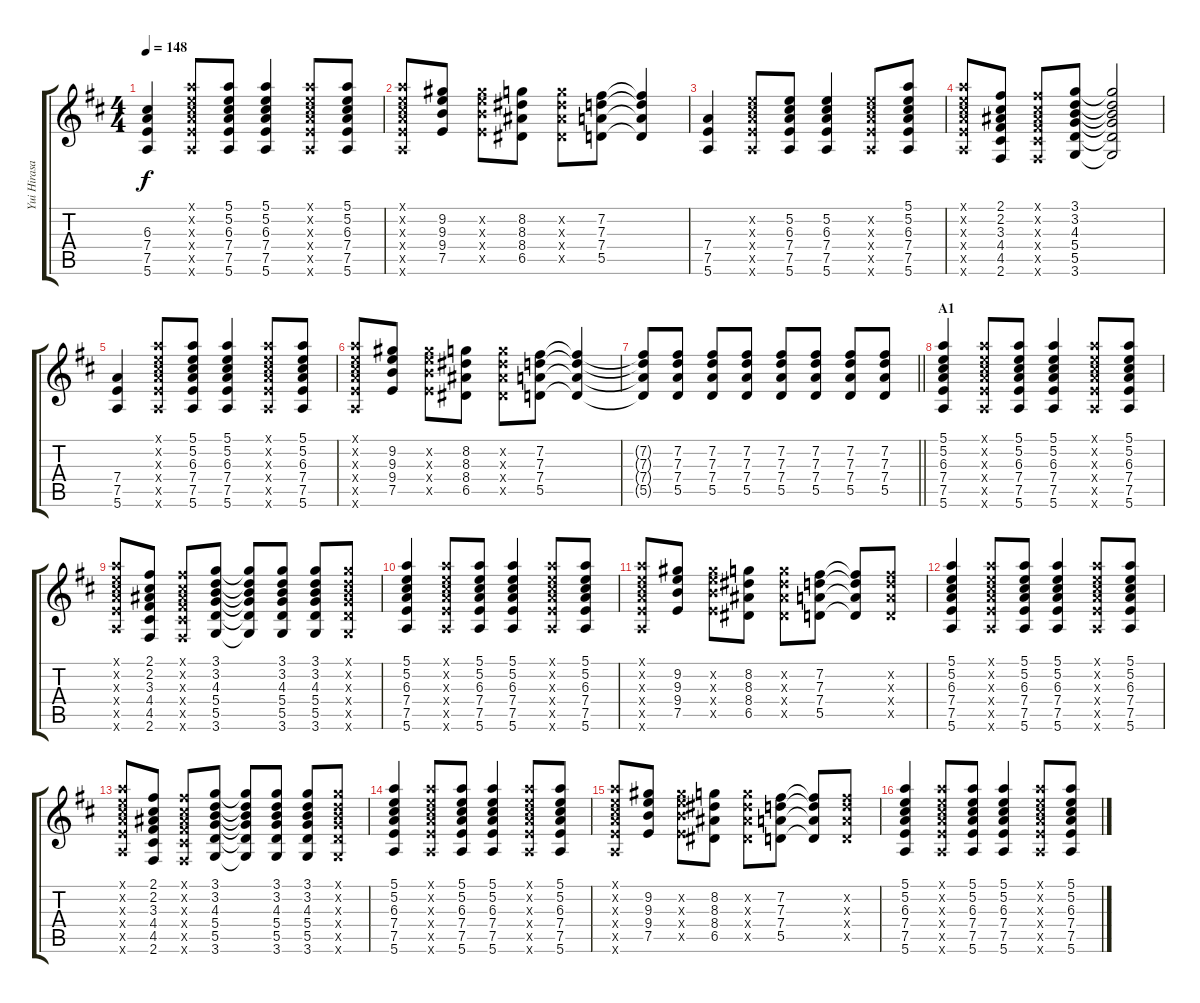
\track ("Yui Hirasawa" "Yui Hirasa") {instrument distortionguitar}
\staff {score tabs}
\tuning (E4 B3 G3 D3 A2 E2) {hide}
\ts (4 4)
\tempo 148
\clef g2
\ks d
(6.3 7.4 7.5 5.6).4{dy f} (5.1{x} 5.2{x} 6.3{x} 7.4{x} 7.5{x} 5.6{x}).8 (5.1 5.2 6.3 7.4 7.5 5.6).8 (5.1 5.2 6.3 7.4 7.5 5.6).4 (5.1{x} 5.2{x} 6.3{x} 7.4{x} 7.5{x} 5.6{x}).8 (5.1 5.2 6.3 7.4 7.5 5.6).8 |
(5.1{x} 5.2{x} 6.3{x} 7.4{x} 7.5{x} 5.6{x}).8 (9.2 9.3 9.4 7.5).8 (9.2{x} 9.3{x} 9.4{x} 7.5{x}).8 (8.2 8.3 8.4 6.5).8 (8.2{x} 8.3{x} 8.4{x} 6.5{x}).8 (7.2 7.3 7.4 5.5).8 (7.2{t} 7.3{t} 7.4{t} 5.5{t}).4 |
(7.4 7.5 5.6).4 (5.2{x} 6.3{x} 7.4{x} 7.5{x} 5.6{x}).8 (5.2 6.3 7.4 7.5 5.6).8 (5.2 6.3 7.4 7.5 5.6).4 (5.2{x} 6.3{x} 7.4{x} 7.5{x} 5.6{x}).8 (5.1 5.2 6.3 7.4 7.5 5.6).8 |
(5.1{x} 5.2{x} 6.3{x} 7.4{x} 7.5{x} 5.6{x}).8 (2.1 2.2 3.3 4.4 4.5 2.6).8 (2.1{x} 2.2{x} 3.3{x} 4.4{x} 4.5{x} 2.6{x}).8 (3.1 3.2 4.3 5.4 5.5 3.6).8 (3.1{t} 3.2{t} 4.3{t} 5.4{t} 5.5{t} 3.6{t}).2 |
(7.4 7.5 5.6).4 (5.1{x} 5.2{x} 6.3{x} 7.4{x} 7.5{x} 5.6{x}).8 (5.1 5.2 6.3 7.4 7.5 5.6).8 (5.1 5.2 6.3 7.4 7.5 5.6).4 (5.1{x} 5.2{x} 6.3{x} 7.4{x} 7.5{x} 5.6{x}).8 (5.1 5.2 6.3 7.4 7.5 5.6).8 |
(5.1{x} 5.2{x} 6.3{x} 7.4{x} 7.5{x} 5.6{x}).8 (9.2 9.3 9.4 7.5).8 (9.2{x} 9.3{x} 9.4{x} 7.5{x}).8 (8.2 8.3 8.4 6.5).8 (8.2{x} 8.3{x} 8.4{x} 6.5{x}).8 (7.2 7.3 7.4 5.5).8 (7.2{t} 7.3{t} 7.4{t} 5.5{t}).4 |
\barLineRight lightlight
(7.2{t} 7.3{t} 7.4{t} 5.5{t}).8 (7.2 7.3 7.4 5.5).8 (7.2 7.3 7.4 5.5).8 (7.2 7.3 7.4 5.5).8 (7.2 7.3 7.4 5.5).8 (7.2 7.3 7.4 5.5).8 (7.2 7.3 7.4 5.5).8 (7.2 7.3 7.4 5.5).8 |
\section ("" "A1")
(5.1 5.2 6.3 7.4 7.5 5.6).4 (5.1{x} 5.2{x} 6.3{x} 7.4{x} 7.5{x} 5.6{x}).8 (5.1 5.2 6.3 7.4 7.5 5.6).8 (5.1 5.2 6.3 7.4 7.5 5.6).4 (5.1{x} 5.2{x} 6.3{x} 7.4{x} 7.5{x} 5.6{x}).8 (5.1 5.2 6.3 7.4 7.5 5.6).8 |
(5.1{x} 5.2{x} 6.3{x} 7.4{x} 7.5{x} 5.6{x}).8 (2.1 2.2 3.3 4.4 4.5 2.6).8 (2.1{x} 2.2{x} 3.3{x} 4.4{x} 4.5{x} 2.6{x}).8 (3.1 3.2 4.3 5.4 5.5 3.6).8 (3.1{t} 3.2{t} 4.3{t} 5.4{t} 5.5{t} 3.6{t}).8 (3.1 3.2 4.3 5.4 5.5 3.6).8 (3.1 3.2 4.3 5.4 5.5 3.6).8 (3.1{x} 3.2{x} 4.3{x} 5.4{x} 5.5{x} 3.6{x}).8 |
(5.1 5.2 6.3 7.4 7.5 5.6).4 (5.1{x} 5.2{x} 6.3{x} 7.4{x} 7.5{x} 5.6{x}).8 (5.1 5.2 6.3 7.4 7.5 5.6).8 (5.1 5.2 6.3 7.4 7.5 5.6).4 (5.1{x} 5.2{x} 6.3{x} 7.4{x} 7.5{x} 5.6{x}).8 (5.1 5.2 6.3 7.4 7.5 5.6).8 |
(5.1{x} 5.2{x} 6.3{x} 7.4{x} 7.5{x} 5.6{x}).8 (9.2 9.3 9.4 7.5).8 (9.2{x} 9.3{x} 9.4{x} 7.5{x}).8 (8.2 8.3 8.4 6.5).8 (8.2{x} 8.3{x} 8.4{x} 6.5{x}).8 (7.2 7.3 7.4 5.5).8 (7.2{t} 7.3{t} 7.4{t} 5.5{t}).8 (7.2{x} 7.3{x} 7.4{x} 5.5{x}).8 |
(5.1 5.2 6.3 7.4 7.5 5.6).4 (5.1{x} 5.2{x} 6.3{x} 7.4{x} 7.5{x} 5.6{x}).8 (5.1 5.2 6.3 7.4 7.5 5.6).8 (5.1 5.2 6.3 7.4 7.5 5.6).4 (5.1{x} 5.2{x} 6.3{x} 7.4{x} 7.5{x} 5.6{x}).8 (5.1 5.2 6.3 7.4 7.5 5.6).8 |
(5.1{x} 5.2{x} 6.3{x} 7.4{x} 7.5{x} 5.6{x}).8 (2.1 2.2 3.3 4.4 4.5 2.6).8 (2.1{x} 2.2{x} 3.3{x} 4.4{x} 4.5{x} 2.6{x}).8 (3.1 3.2 4.3 5.4 5.5 3.6).8 (3.1{t} 3.2{t} 4.3{t} 5.4{t} 5.5{t} 3.6{t}).8 (3.1 3.2 4.3 5.4 5.5 3.6).8 (3.1 3.2 4.3 5.4 5.5 3.6).8 (3.1{x} 3.2{x} 4.3{x} 5.4{x} 5.5{x} 3.6{x}).8 |
(5.1 5.2 6.3 7.4 7.5 5.6).4 (5.1{x} 5.2{x} 6.3{x} 7.4{x} 7.5{x} 5.6{x}).8 (5.1 5.2 6.3 7.4 7.5 5.6).8 (5.1 5.2 6.3 7.4 7.5 5.6).4 (5.1{x} 5.2{x} 6.3{x} 7.4{x} 7.5{x} 5.6{x}).8 (5.1 5.2 6.3 7.4 7.5 5.6).8 |
(5.1{x} 5.2{x} 6.3{x} 7.4{x} 7.5{x} 5.6{x}).8 (9.2 9.3 9.4 7.5).8 (9.2{x} 9.3{x} 9.4{x} 7.5{x}).8 (8.2 8.3 8.4 6.5).8 (8.2{x} 8.3{x} 8.4{x} 6.5{x}).8 (7.2 7.3 7.4 5.5).8 (7.2{t} 7.3{t} 7.4{t} 5.5{t}).8 (7.2{x} 7.3{x} 7.4{x} 5.5{x}).8 |
(5.1 5.2 6.3 7.4 7.5 5.6).4 (5.1{x} 5.2{x} 6.3{x} 7.4{x} 7.5{x} 5.6{x}).8 (5.1 5.2 6.3 7.4 7.5 5.6).8 (5.1 5.2 6.3 7.4 7.5 5.6).4 (5.1{x} 5.2{x} 6.3{x} 7.4{x} 7.5{x} 5.6{x}).8 (5.1 5.2 6.3 7.4 7.5 5.6).8
